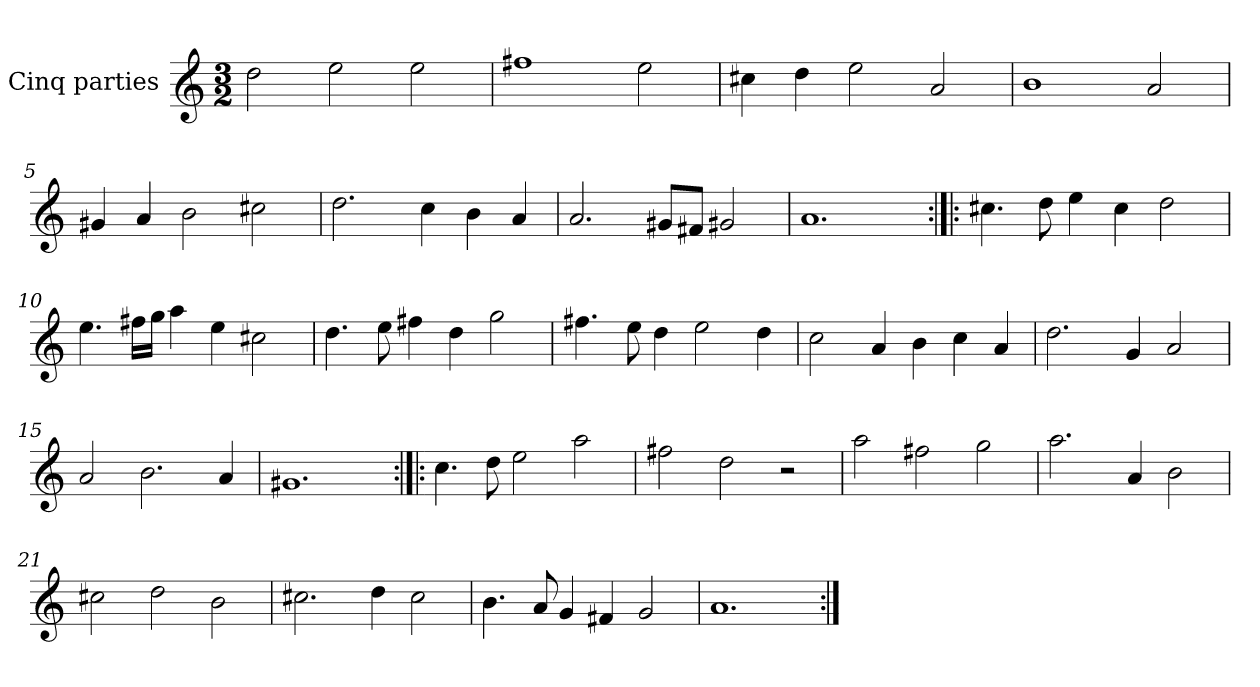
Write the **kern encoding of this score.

**kern
*part1
*staff1
*I"Cinq parties
*clefG2
*k[]
*M3/2
*MM180
=1
2dd\
2ee\
2ee\
=2
1ff#X
2ee\
=3
4cc#X\
4dd\
2ee\
2a/
=4
1b
2a/
=5
4g#X/
4a/
2b\
2cc#X\
=6
2.dd\
4cc\
4b\
4a/
=7
2.a/
8g#i/L
8f#i/J
2g#X/
=8
1.a
=9:|!|:
4.cc#X\
8dd\
4ee\
4cc#\
2dd\
=10
4.ee\
16ff#X\LL
16gg\JJ
4aa\
4ee\
2cc#X\
=11
4.dd\
8ee\
4ff#X\
4dd\
2gg\
=12
4.ff#X\
8ee\
4dd\
2ee\
4dd\
=13
2cc\
4a/
4b\
4cc\
4a/
=14
2.dd\
4g/
2a/
=15
2a/
2.b\
4a/
=16
1.g#X
=17:|!|:
4.cc\
8dd\
2ee\
2aa\
=18
2ff#X\
2dd\
2r
=19
2aa\
2ff#X\
2gg\
=20
2.aa\
4a/
2b\
=21
2cc#X\
2dd\
2b\
=22
2.cc#X\
4dd\
2cc#\
=23
4.b\
8a/
4g/
4f#X/
2g/
=24
1.a
=:|!
*-
